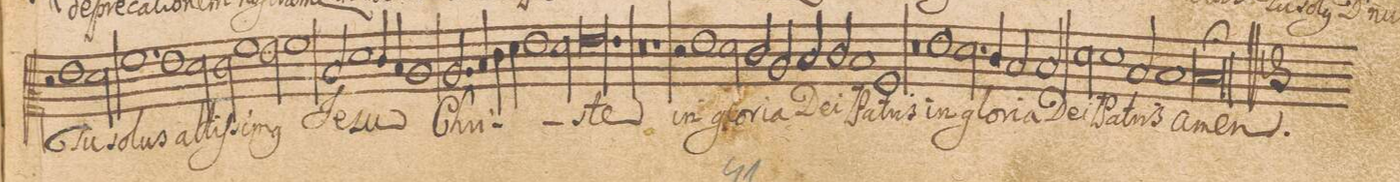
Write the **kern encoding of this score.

**kern	**text
*I"ALTVS.	*
*clefC2	*
*k[]	*
*met(C|)	*
*M2/1	*
2r	.
1g\	Tu
=84-	=84-
2f\	so-
1.a	-lus
=85-	=85-
1g	al-
2f\	-tiſ-
=86-	=86-
2e\	-si-
1a	.
2g\	.
=87-	=87-
1a	-m(us)
2d/	Je-
1f\	.
=88-	=88-
4e/	.
4d/	.
1c	-su
=89-	=89-
2.c/	Chri-
4d/	.
4e\	.
4f\	.
1g\	.
=90-	=90-
2f\	.
00.g	-ste
=91-	=91-
=92-	=92-
=93-	=93-
0r	.
=94-	=94-
1r	.
=95-	=95-
2r	.
1g	in
2f\	glo-
=96-	=96-
2e/	-ri-
2c/	-a
2d/	De-
2e/	-i
=97-	=97-
1d	Pa-
1A	-tris
=98-	=98-
0r	.
=99-	=99-
1g	in
2.f\	glo-
4e/	-ri-
=100-	=100-
2d/	-a
2d/	De-
2f\	-i
1f	Pa-
=101-	=101-
2d/	-tris
1d	A-
=102-	=102-
0dl;	-men.
==	==
*-	*-
